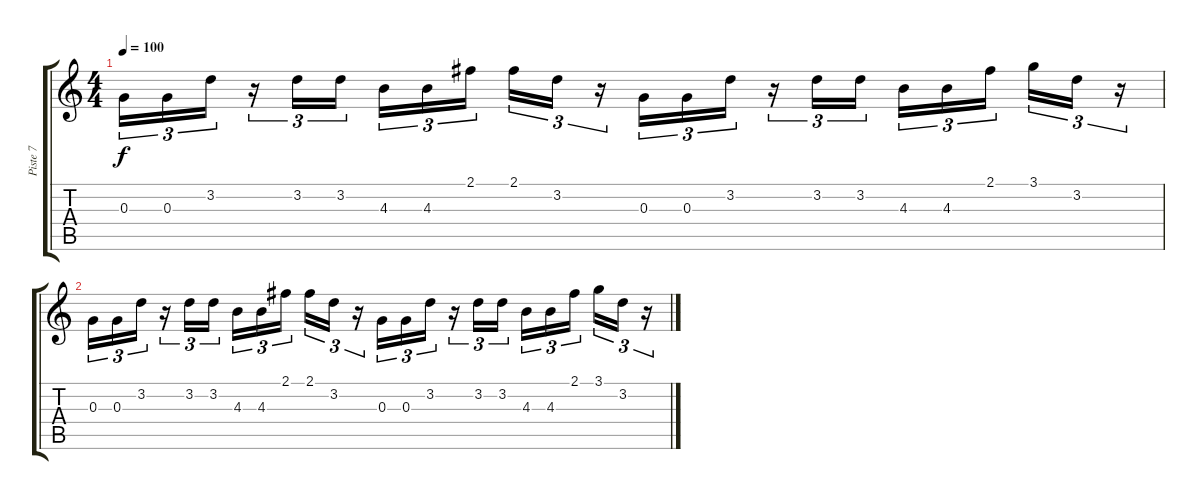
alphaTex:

\track ("Piste 7" "Piste 7") {instrument distortionguitar}
\staff {score tabs}
\tuning (E4 B3 G3 D3 A2 E2) {hide}
\ts (4 4)
\tempo 100
\clef g2
\ks c
0.3.16{tu (3 2) dy f} 0.3.16{tu (3 2)} 3.2.16{tu (3 2)} r.16{tu (3 2)} 3.2.16{tu (3 2)} 3.2.16{tu (3 2)} 4.3.16{tu (3 2)} 4.3.16{tu (3 2)} 2.1.16{tu (3 2)} 2.1.16{tu (3 2)} 3.2.16{tu (3 2)} r.16{tu (3 2)} 0.3.16{tu (3 2)} 0.3.16{tu (3 2)} 3.2.16{tu (3 2)} r.16{tu (3 2)} 3.2.16{tu (3 2)} 3.2.16{tu (3 2)} 4.3.16{tu (3 2)} 4.3.16{tu (3 2)} 2.1.16{tu (3 2)} 3.1.16{tu (3 2)} 3.2.16{tu (3 2)} r.16{tu (3 2)} |
0.3.16{tu (3 2)} 0.3.16{tu (3 2)} 3.2.16{tu (3 2)} r.16{tu (3 2)} 3.2.16{tu (3 2)} 3.2.16{tu (3 2)} 4.3.16{tu (3 2)} 4.3.16{tu (3 2)} 2.1.16{tu (3 2)} 2.1.16{tu (3 2)} 3.2.16{tu (3 2)} r.16{tu (3 2)} 0.3.16{tu (3 2)} 0.3.16{tu (3 2)} 3.2.16{tu (3 2)} r.16{tu (3 2)} 3.2.16{tu (3 2)} 3.2.16{tu (3 2)} 4.3.16{tu (3 2)} 4.3.16{tu (3 2)} 2.1.16{tu (3 2)} 3.1.16{tu (3 2)} 3.2.16{tu (3 2)} r.16{tu (3 2)}
